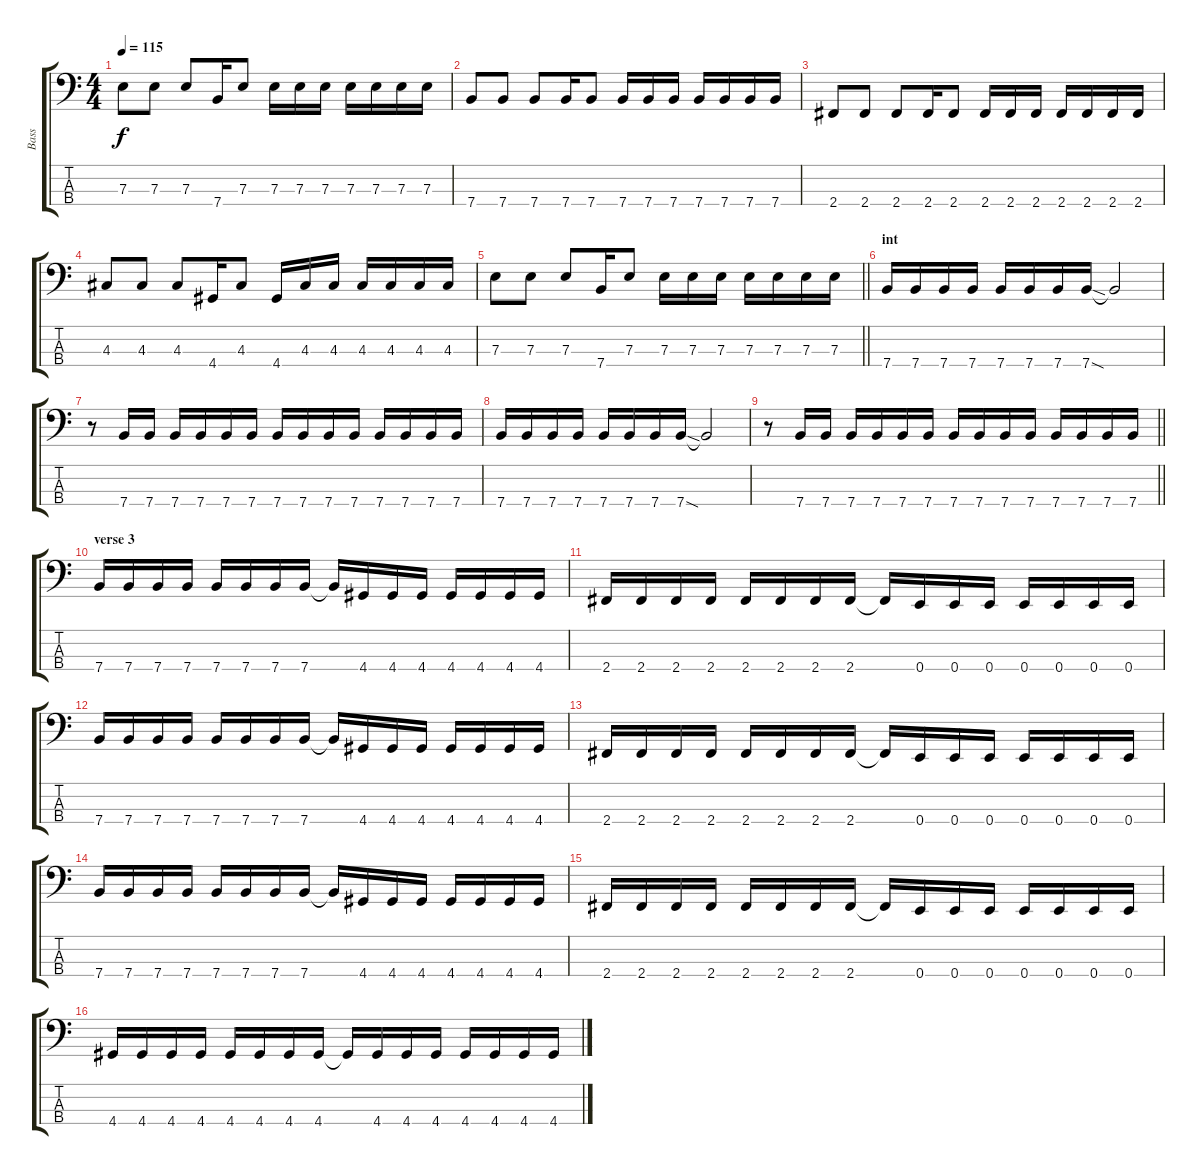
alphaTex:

\track ("Bass" "Bass") {instrument electricbassfinger}
\staff {score tabs}
\tuning (G2 D2 A1 E1) {hide}
\ts (4 4)
\tempo 115
\clef f4
\ks c
7.3.8{dy f} 7.3.8 7.3.8 7.4.16 7.3.8 7.3.16 7.3.16 7.3.16 7.3.16 7.3.16 7.3.16 7.3.16 |
7.4.8 7.4.8 7.4.8 7.4.16 7.4.8 7.4.16 7.4.16 7.4.16 7.4.16 7.4.16 7.4.16 7.4.16 |
2.4.8 2.4.8 2.4.8 2.4.16 2.4.8 2.4.16 2.4.16 2.4.16 2.4.16 2.4.16 2.4.16 2.4.16 |
4.3.8 4.3.8 4.3.8 4.4.16 4.3.8 4.4.16 4.3.16 4.3.16 4.3.16 4.3.16 4.3.16 4.3.16 |
\barLineRight lightlight
7.3.8 7.3.8 7.3.8 7.4.16 7.3.8 7.3.16 7.3.16 7.3.16 7.3.16 7.3.16 7.3.16 7.3.16 |
\section ("" "int")
7.4.16 7.4.16 7.4.16 7.4.16 7.4.16 7.4.16 7.4.16 7.4{sod}.16 7.4{t}.2 |
r.8 7.4.16 7.4.16 7.4.16 7.4.16 7.4.16 7.4.16 7.4.16 7.4.16 7.4.16 7.4.16 7.4.16 7.4.16 7.4.16 7.4.16 |
7.4.16 7.4.16 7.4.16 7.4.16 7.4.16 7.4.16 7.4.16 7.4{sod}.16 7.4{t}.2 |
\barLineRight lightlight
r.8 7.4.16 7.4.16 7.4.16 7.4.16 7.4.16 7.4.16 7.4.16 7.4.16 7.4.16 7.4.16 7.4.16 7.4.16 7.4.16 7.4.16 |
\section ("" "verse 3")
7.4.16 7.4.16 7.4.16 7.4.16 7.4.16 7.4.16 7.4.16 7.4.16 7.4{t}.16 4.4.16 4.4.16 4.4.16 4.4.16 4.4.16 4.4.16 4.4.16 |
2.4.16 2.4.16 2.4.16 2.4.16 2.4.16 2.4.16 2.4.16 2.4.16 2.4{t}.16 0.4.16 0.4.16 0.4.16 0.4.16 0.4.16 0.4.16 0.4.16 |
7.4.16 7.4.16 7.4.16 7.4.16 7.4.16 7.4.16 7.4.16 7.4.16 7.4{t}.16 4.4.16 4.4.16 4.4.16 4.4.16 4.4.16 4.4.16 4.4.16 |
2.4.16 2.4.16 2.4.16 2.4.16 2.4.16 2.4.16 2.4.16 2.4.16 2.4{t}.16 0.4.16 0.4.16 0.4.16 0.4.16 0.4.16 0.4.16 0.4.16 |
7.4.16 7.4.16 7.4.16 7.4.16 7.4.16 7.4.16 7.4.16 7.4.16 7.4{t}.16 4.4.16 4.4.16 4.4.16 4.4.16 4.4.16 4.4.16 4.4.16 |
2.4.16 2.4.16 2.4.16 2.4.16 2.4.16 2.4.16 2.4.16 2.4.16 2.4{t}.16 0.4.16 0.4.16 0.4.16 0.4.16 0.4.16 0.4.16 0.4.16 |
4.4.16 4.4.16 4.4.16 4.4.16 4.4.16 4.4.16 4.4.16 4.4.16 4.4{t}.16 4.4.16 4.4.16 4.4.16 4.4.16 4.4.16 4.4.16 4.4.16
